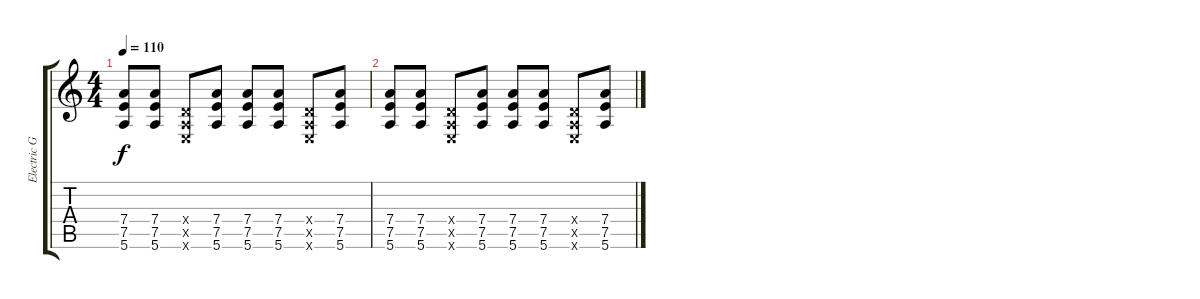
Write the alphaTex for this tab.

\track ("Electric Guitar" "Electric G") {instrument electricguitarmuted}
\staff {score tabs}
\tuning (E4 B3 G3 D3 A2 E2) {hide}
\ts (4 4)
\tempo 110
\clef g2
\ks c
(7.4 7.5 5.6).8{dy f} (7.4 7.5 5.6).8 (0.4{x} 0.5{x} 0.6{x}).8 (7.4 7.5 5.6).8 (7.4 7.5 5.6).8 (7.4 7.5 5.6).8 (0.4{x} 0.5{x} 0.6{x}).8 (7.4 7.5 5.6).8 |
(7.4 7.5 5.6).8 (7.4 7.5 5.6).8 (0.4{x} 0.5{x} 0.6{x}).8 (7.4 7.5 5.6).8 (7.4 7.5 5.6).8 (7.4 7.5 5.6).8 (0.4{x} 0.5{x} 0.6{x}).8 (7.4 7.5 5.6).8
